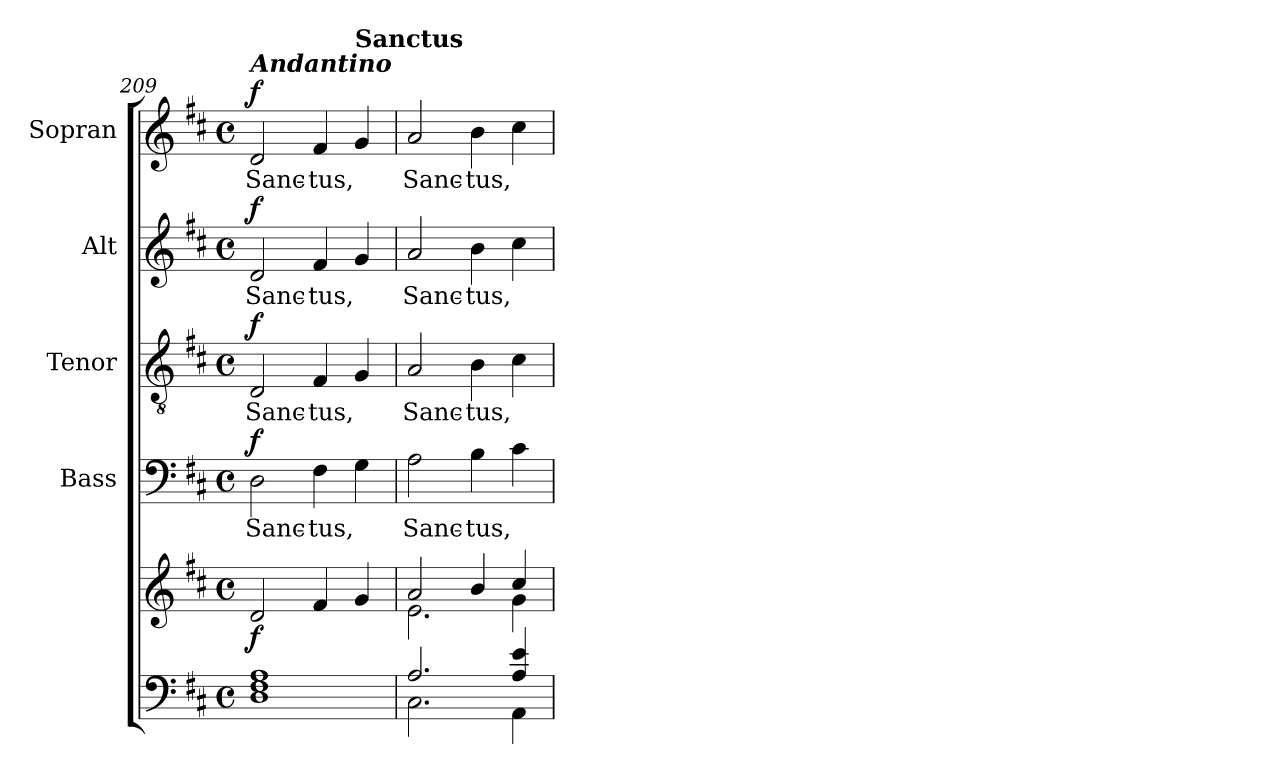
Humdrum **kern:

**kern	**kern	**dynam	**kern	**text	**dynam	**kern	**text	**dynam	**kern	**text	**dynam	**kern	**text	**dynam
*part5	*part5	*part5	*part4	*part4	*part4	*part3	*part3	*part3	*part2	*part2	*part2	*part1	*part1	*part1
*staff6	*staff5	*staff5/6	*staff4	*staff4	*staff4	*staff3	*staff3	*staff3	*staff2	*staff2	*staff2	*staff1	*staff1	*staff1
*	*	*	*I"Bass	*	*	*I"Tenor	*	*	*I"Alt	*	*	*I"Sopran	*	*
*	*	*	*I'B.	*	*	*I'T.	*	*	*I'A.	*	*	*I'S.	*	*
!!LO:PB:g=z
*clefF4	*clefG2	*	*clefF4	*	*	*clefGv2	*	*	*clefG2	*	*	*clefG2	*	*
*k[f#c#]	*k[f#c#]	*	*k[f#c#]	*	*	*k[f#c#]	*	*	*k[f#c#]	*	*	*k[f#c#]	*	*
*D:	*D:	*	*D:	*	*	*D:	*	*	*D:	*	*	*D:	*	*
*M4/4	*M4/4	*	*M4/4	*	*	*M4/4	*	*	*M4/4	*	*	*M4/4	*	*
*met(c)	*met(c)	*	*met(c)	*	*	*met(c)	*	*	*met(c)	*	*	*met(c)	*	*
=209	=209	=209	=209	=209	=209	=209	=209	=209	=209	=209	=209	=209	=209	=209
*^	*	*	*	*	*	*	*	*	*	*	*	*	*	*
!	!	!	!	!	!	!	!	!	!	!	!	!	!LO:TX:a:Bi:t=Andantino	!	!
!	!	!	!LO:DY:b	!	!LO:LY:b	!LO:DY:a	!	!LO:LY:b	!LO:DY:a	!	!LO:LY:b	!LO:DY:a	!	!LO:LY:b	!LO:DY:a
1F# 1A	1D	2d/	f	2D\	Sanc-	f	2D/	Sanc-	f	2d/	Sanc-	f	2d/	Sanc-	f
!	!	!	!	!	!LO:LY:b	!	!	!LO:LY:b	!	!	!LO:LY:b	!	!	!LO:LY:b	!
.	.	4f#/	.	4F#\	-tus,	.	4F#/	-tus,	.	4f#/	-tus,	.	4f#/	-tus,	.
!	!	!	!	!	!	!	!	!	!	!	!	!	!LO:TX:a:B:t=Sanctus	!	!
.	.	4g/	.	4G\	.	.	4G/	.	.	4g/	.	.	4g/	.	.
=210	=210	=210	=210	=210	=210	=210	=210	=210	=210	=210	=210	=210	=210	=210	=210
*	*	*^	*	*	*	*	*	*	*	*	*	*	*	*	*
!	!	!	!	!	!	!LO:LY:b	!	!	!LO:LY:b	!	!	!LO:LY:b	!	!	!LO:LY:b	!
2.A/	2.C#\	2a/	2.e\	.	2A\	Sanc-	.	2A/	Sanc-	.	2a/	Sanc-	.	2a/	Sanc-	.
!	!	!	!	!	!	!LO:LY:b	!	!	!LO:LY:b	!	!	!LO:LY:b	!	!	!LO:LY:b	!
.	.	4b/	.	.	4B\	-tus,	.	4B\	-tus,	.	4b\	-tus,	.	4b\	-tus,	.
4A/ 4e/	4AA\	4cc#/	4g\	.	4c#\	.	.	4c#\	.	.	4cc#\	.	.	4cc#\	.	.
*v	*v	*	*	*	*	*	*	*	*	*	*	*	*	*	*	*
*	*v	*v	*	*	*	*	*	*	*	*	*	*	*	*	*
=	=	=	=	=	=	=	=	=	=	=	=	=	=	=
*-	*-	*-	*-	*-	*-	*-	*-	*-	*-	*-	*-	*-	*-	*-
